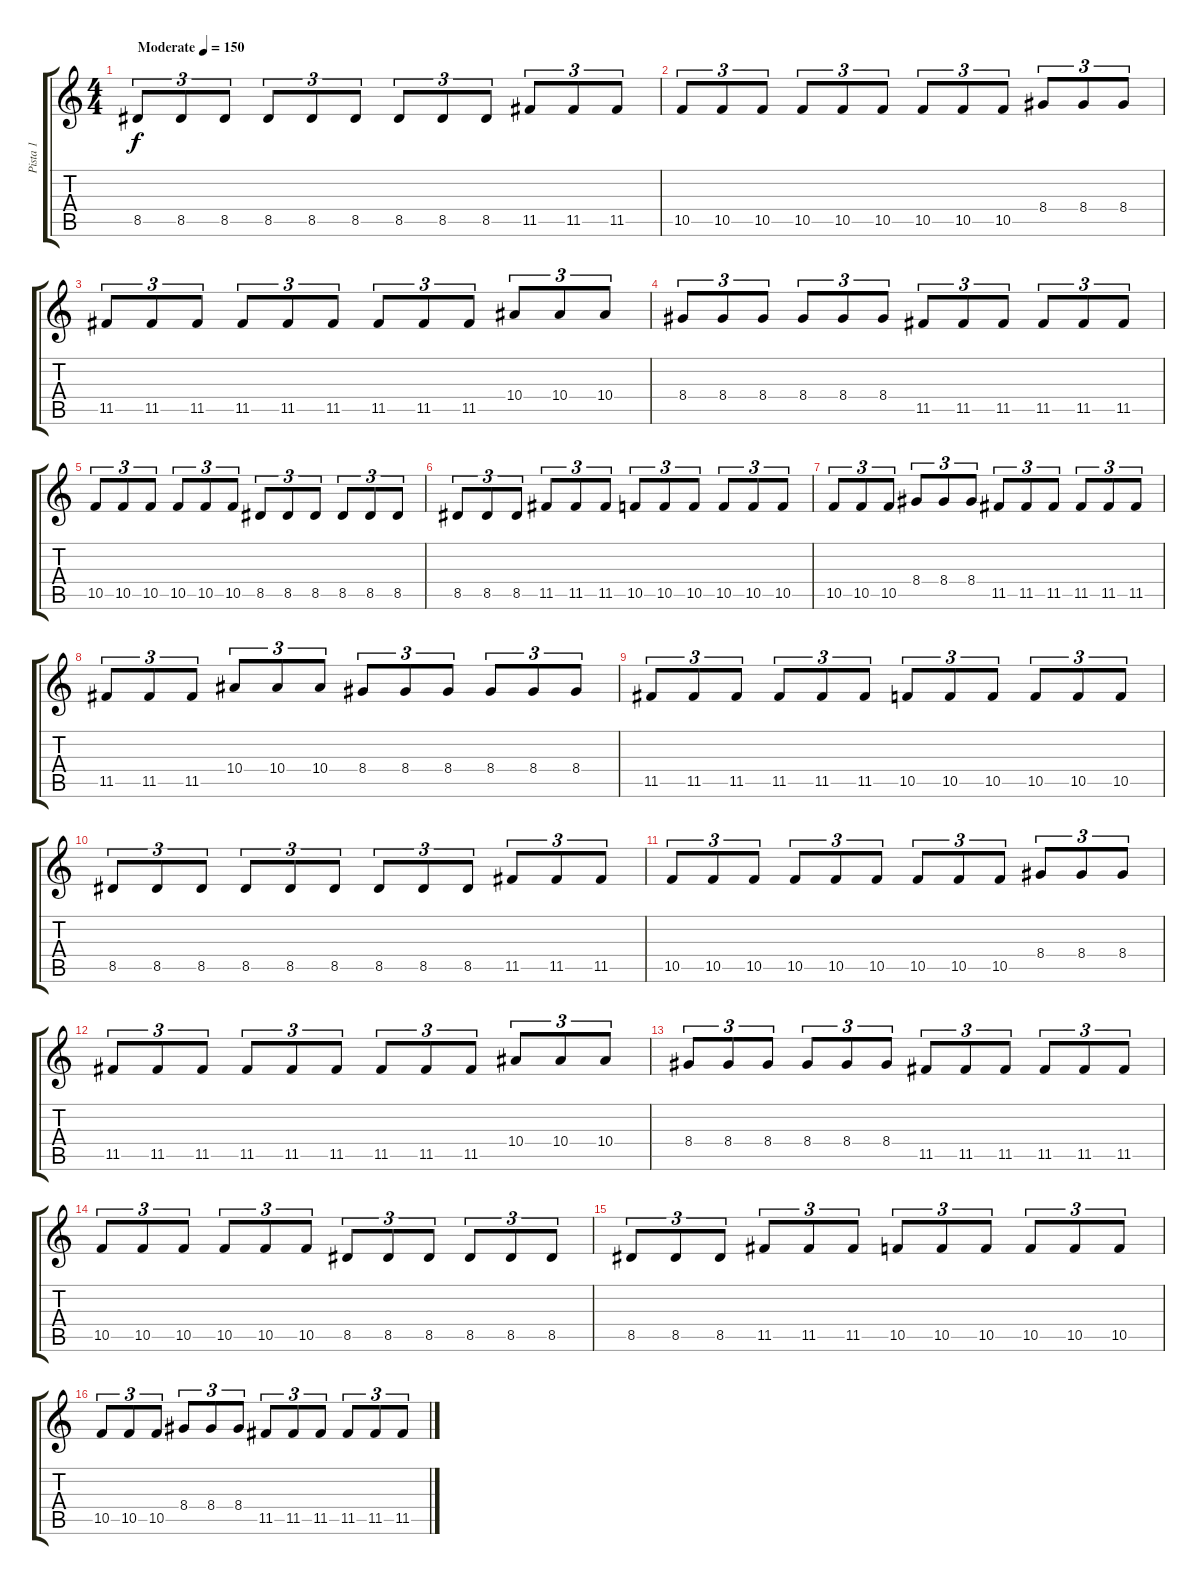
\track ("Pista 1" "Pista 1") {instrument overdrivenguitar}
\staff {score tabs}
\tuning (D4 A3 F3 C3 G2 D2) {hide}
\ts (4 4)
\tempo (150 "Moderate")
\clef g2
\ks c
8.5.8{tu (3 2) dy f instrument overdrivenguitar} 8.5.8{tu (3 2)} 8.5.8{tu (3 2)} 8.5.8{tu (3 2)} 8.5.8{tu (3 2)} 8.5.8{tu (3 2)} 8.5.8{tu (3 2)} 8.5.8{tu (3 2)} 8.5.8{tu (3 2)} 11.5.8{tu (3 2)} 11.5.8{tu (3 2)} 11.5.8{tu (3 2)} |
10.5.8{tu (3 2)} 10.5.8{tu (3 2)} 10.5.8{tu (3 2)} 10.5.8{tu (3 2)} 10.5.8{tu (3 2)} 10.5.8{tu (3 2)} 10.5.8{tu (3 2)} 10.5.8{tu (3 2)} 10.5.8{tu (3 2)} 8.4.8{tu (3 2)} 8.4.8{tu (3 2)} 8.4.8{tu (3 2)} |
11.5.8{tu (3 2)} 11.5.8{tu (3 2)} 11.5.8{tu (3 2)} 11.5.8{tu (3 2)} 11.5.8{tu (3 2)} 11.5.8{tu (3 2)} 11.5.8{tu (3 2)} 11.5.8{tu (3 2)} 11.5.8{tu (3 2)} 10.4.8{tu (3 2)} 10.4.8{tu (3 2)} 10.4.8{tu (3 2)} |
8.4.8{tu (3 2)} 8.4.8{tu (3 2)} 8.4.8{tu (3 2)} 8.4.8{tu (3 2)} 8.4.8{tu (3 2)} 8.4.8{tu (3 2)} 11.5.8{tu (3 2)} 11.5.8{tu (3 2)} 11.5.8{tu (3 2)} 11.5.8{tu (3 2)} 11.5.8{tu (3 2)} 11.5.8{tu (3 2)} |
10.5.8{tu (3 2)} 10.5.8{tu (3 2)} 10.5.8{tu (3 2)} 10.5.8{tu (3 2)} 10.5.8{tu (3 2)} 10.5.8{tu (3 2)} 8.5.8{tu (3 2)} 8.5.8{tu (3 2)} 8.5.8{tu (3 2)} 8.5.8{tu (3 2)} 8.5.8{tu (3 2)} 8.5.8{tu (3 2)} |
8.5.8{tu (3 2)} 8.5.8{tu (3 2)} 8.5.8{tu (3 2)} 11.5.8{tu (3 2)} 11.5.8{tu (3 2)} 11.5.8{tu (3 2)} 10.5.8{tu (3 2)} 10.5.8{tu (3 2)} 10.5.8{tu (3 2)} 10.5.8{tu (3 2)} 10.5.8{tu (3 2)} 10.5.8{tu (3 2)} |
10.5.8{tu (3 2)} 10.5.8{tu (3 2)} 10.5.8{tu (3 2)} 8.4.8{tu (3 2)} 8.4.8{tu (3 2)} 8.4.8{tu (3 2)} 11.5.8{tu (3 2)} 11.5.8{tu (3 2)} 11.5.8{tu (3 2)} 11.5.8{tu (3 2)} 11.5.8{tu (3 2)} 11.5.8{tu (3 2)} |
11.5.8{tu (3 2)} 11.5.8{tu (3 2)} 11.5.8{tu (3 2)} 10.4.8{tu (3 2)} 10.4.8{tu (3 2)} 10.4.8{tu (3 2)} 8.4.8{tu (3 2)} 8.4.8{tu (3 2)} 8.4.8{tu (3 2)} 8.4.8{tu (3 2)} 8.4.8{tu (3 2)} 8.4.8{tu (3 2)} |
11.5.8{tu (3 2)} 11.5.8{tu (3 2)} 11.5.8{tu (3 2)} 11.5.8{tu (3 2)} 11.5.8{tu (3 2)} 11.5.8{tu (3 2)} 10.5.8{tu (3 2)} 10.5.8{tu (3 2)} 10.5.8{tu (3 2)} 10.5.8{tu (3 2)} 10.5.8{tu (3 2)} 10.5.8{tu (3 2)} |
8.5.8{tu (3 2)} 8.5.8{tu (3 2)} 8.5.8{tu (3 2)} 8.5.8{tu (3 2)} 8.5.8{tu (3 2)} 8.5.8{tu (3 2)} 8.5.8{tu (3 2)} 8.5.8{tu (3 2)} 8.5.8{tu (3 2)} 11.5.8{tu (3 2)} 11.5.8{tu (3 2)} 11.5.8{tu (3 2)} |
10.5.8{tu (3 2)} 10.5.8{tu (3 2)} 10.5.8{tu (3 2)} 10.5.8{tu (3 2)} 10.5.8{tu (3 2)} 10.5.8{tu (3 2)} 10.5.8{tu (3 2)} 10.5.8{tu (3 2)} 10.5.8{tu (3 2)} 8.4.8{tu (3 2)} 8.4.8{tu (3 2)} 8.4.8{tu (3 2)} |
11.5.8{tu (3 2)} 11.5.8{tu (3 2)} 11.5.8{tu (3 2)} 11.5.8{tu (3 2)} 11.5.8{tu (3 2)} 11.5.8{tu (3 2)} 11.5.8{tu (3 2)} 11.5.8{tu (3 2)} 11.5.8{tu (3 2)} 10.4.8{tu (3 2)} 10.4.8{tu (3 2)} 10.4.8{tu (3 2)} |
8.4.8{tu (3 2)} 8.4.8{tu (3 2)} 8.4.8{tu (3 2)} 8.4.8{tu (3 2)} 8.4.8{tu (3 2)} 8.4.8{tu (3 2)} 11.5.8{tu (3 2)} 11.5.8{tu (3 2)} 11.5.8{tu (3 2)} 11.5.8{tu (3 2)} 11.5.8{tu (3 2)} 11.5.8{tu (3 2)} |
10.5.8{tu (3 2)} 10.5.8{tu (3 2)} 10.5.8{tu (3 2)} 10.5.8{tu (3 2)} 10.5.8{tu (3 2)} 10.5.8{tu (3 2)} 8.5.8{tu (3 2)} 8.5.8{tu (3 2)} 8.5.8{tu (3 2)} 8.5.8{tu (3 2)} 8.5.8{tu (3 2)} 8.5.8{tu (3 2)} |
8.5.8{tu (3 2)} 8.5.8{tu (3 2)} 8.5.8{tu (3 2)} 11.5.8{tu (3 2)} 11.5.8{tu (3 2)} 11.5.8{tu (3 2)} 10.5.8{tu (3 2)} 10.5.8{tu (3 2)} 10.5.8{tu (3 2)} 10.5.8{tu (3 2)} 10.5.8{tu (3 2)} 10.5.8{tu (3 2)} |
10.5.8{tu (3 2)} 10.5.8{tu (3 2)} 10.5.8{tu (3 2)} 8.4.8{tu (3 2)} 8.4.8{tu (3 2)} 8.4.8{tu (3 2)} 11.5.8{tu (3 2)} 11.5.8{tu (3 2)} 11.5.8{tu (3 2)} 11.5.8{tu (3 2)} 11.5.8{tu (3 2)} 11.5.8{tu (3 2)}
